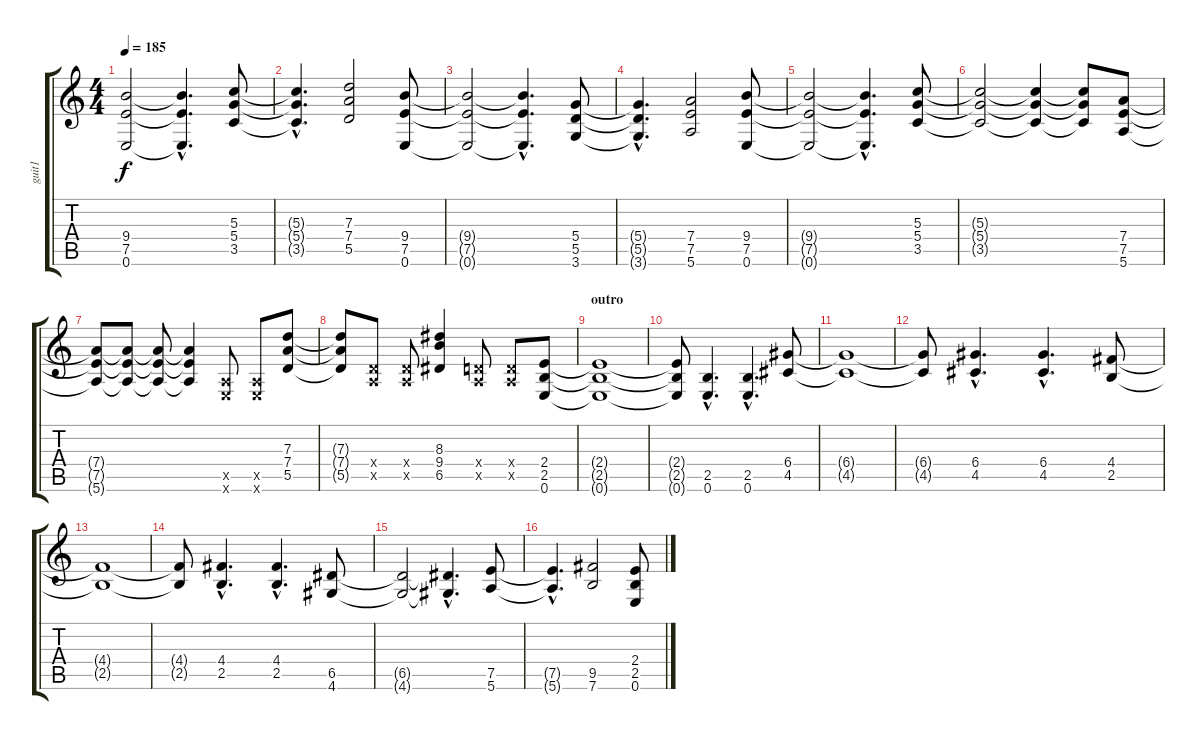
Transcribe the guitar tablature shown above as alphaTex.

\track ("guit1" "guit1") {instrument distortionguitar}
\staff {score tabs}
\tuning (E4 B3 G3 D3 A2 E2) {hide}
\ts (4 4)
\tempo 185
\clef g2
\ks c
(9.4{t} 7.5{t} 0.6{t}).2{dy f} (9.4{hac t} 7.5{hac t} 0.6{hac t}).4{d} (5.3 5.4 3.5).8 |
(5.3{hac t} 5.4{hac t} 3.5{hac t}).4{d} (7.3 7.4 5.5).2 (9.4 7.5 0.6).8 |
(9.4{t} 7.5{t} 0.6{t}).2 (9.4{hac t} 7.5{hac t} 0.6{hac t}).4{d} (5.4 5.5 3.6).8 |
(5.4{hac t} 5.5{hac t} 3.6{hac t}).4{d} (7.4 7.5 5.6).2 (9.4 7.5 0.6).8 |
(9.4{t} 7.5{t} 0.6{t}).2 (9.4{hac t} 7.5{hac t} 0.6{hac t}).4{d} (5.3 5.4 3.5).8 |
(5.3{t} 5.4{t} 3.5{t}).2 (5.3{t} 5.4{t} 3.5{t}).4 (5.3{t} 5.4{t} 3.5{t}).8 (7.4 7.5 5.6).8 |
(7.4{t} 7.5{t} 5.6{t}).8 (7.4{t} 7.5{t} 5.6{t}).8 (7.4{t} 7.5{t} 5.6{t}).8 (7.4{t} 7.5{t} 5.6{t}).4 (0.5{x} 0.6{x}).8 (0.5{x} 0.6{x}).8 (7.3 7.4 5.5).8 |
(7.3{t} 7.4{t} 5.5{t}).8 (0.4{x} 0.5{x}).8 (0.4{x} 0.5{x}).8 (8.3 9.4 6.5).4 (0.4{x} 0.5{x}).8 (0.4{x} 0.5{x}).8 (2.4 2.5 0.6).8 |
\section ("" "outro")
(2.4{t} 2.5{t} 0.6{t}).1 |
(2.4{t} 2.5{t} 0.6{t}).8 (2.5{hac} 0.6{hac}).4{d} (2.5{hac} 0.6{hac}).4{d} (6.4 4.5).8 |
(6.4{t} 4.5{t}).1 |
(6.4{t} 4.5{t}).8 (6.4{hac} 4.5{hac}).4{d} (6.4{hac} 4.5{hac}).4{d} (4.4 2.5).8 |
(4.4{t} 2.5{t}).1 |
(4.4{t} 2.5{t}).8 (4.4{hac} 2.5{hac}).4{d} (4.4{hac} 2.5{hac}).4{d} (6.5 4.6).8 |
(6.5{t} 4.6{t}).2 (6.5{hac t} 4.6{hac t}).4{d} (7.5 5.6).8 |
(7.5{hac t} 5.6{hac t}).4{d} (9.5 7.6).2 (2.4 2.5 0.6).8
